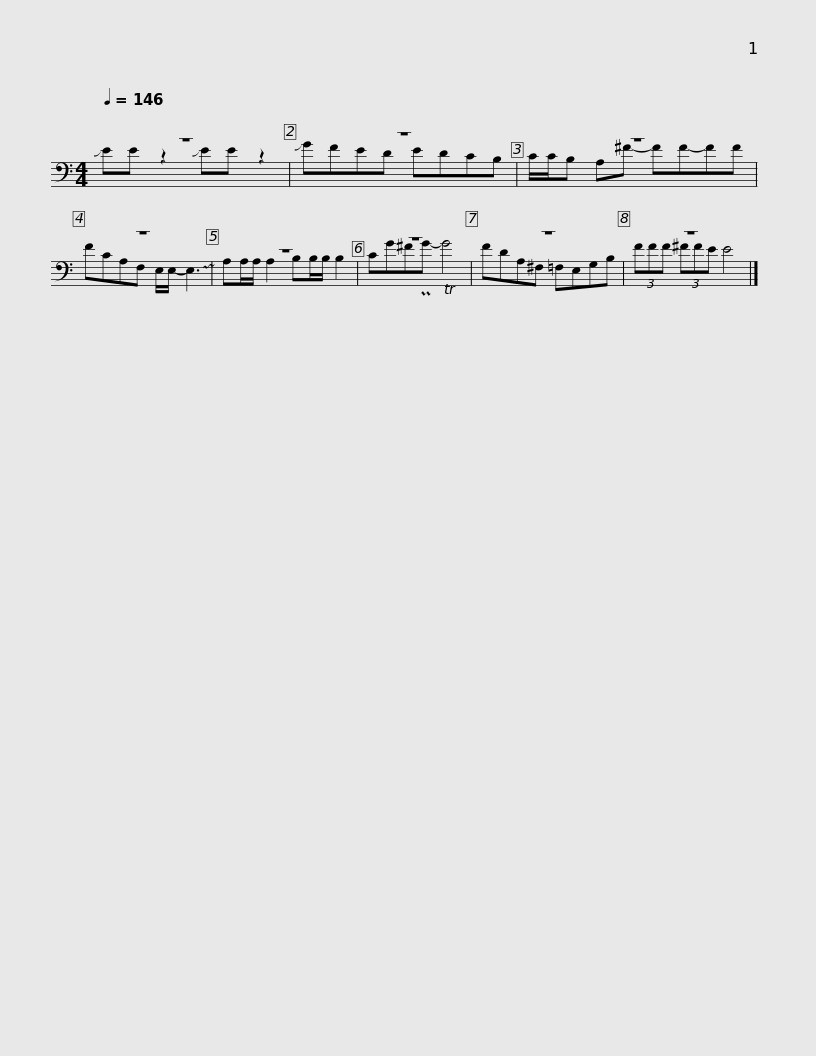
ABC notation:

X:1
%%score ( 1 2 )
L:1/8
Q:1/4=146
M:4/4
I:linebreak $
K:C
V:1 bass
V:2 bass
V:1
 z8 | z8 | z8 | z8 |$ z8 | %5
 z8 | z8 | z8 |] %8
V:2
 !slide!EE z2 !slide!EE z2 | !slide!GFED EDCB, | C/C/B, A,^F- FF-FF | FCA,F, E,/E,/- !~(!E,3 |$ !~)!A,A,/A,/ A,2 B,B,/B,/ B,2 | %5
 CG^FPG- TG4 | FDA,^F, =F,E,G,B, | (3FFF (3^FFE E4 |] %8
